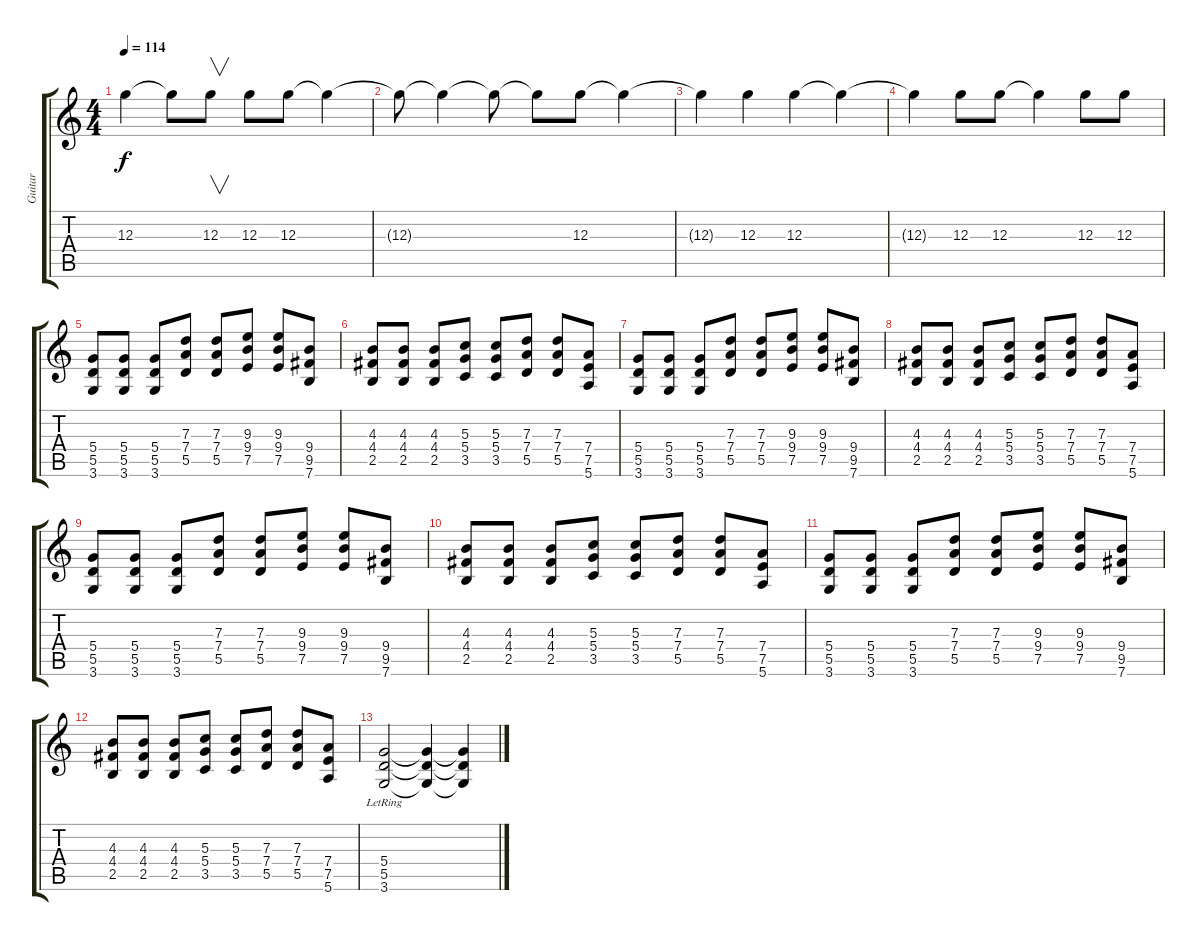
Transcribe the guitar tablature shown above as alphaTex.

\track ("Guitar" "Guitar") {instrument distortionguitar}
\staff {score tabs}
\tuning (E4 B3 G3 D3 A2 E2) {hide}
\ts (4 4)
\tempo 114
\clef g2
\ks c
12.3{t}.4{dy f volume 16} 12.3{t}.8 12.3.8{v} 12.3.8 12.3.8 12.3{t}.4 |
12.3{t}.8 12.3{t}.4 12.3{t}.8{volume 14} 12.3{t}.8 12.3.8 12.3{t}.4 |
12.3{t}.4 12.3.4 12.3.4 12.3{t}.4 |
12.3{t}.4 12.3.8 12.3.8 12.3{t}.4 12.3.8 12.3.8 |
(5.4 5.5 3.6).8 (5.4 5.5 3.6).8 (5.4 5.5 3.6).8 (7.3 7.4 5.5).8 (7.3 7.4 5.5).8 (9.3 9.4 7.5).8 (9.3 9.4 7.5).8 (9.4 9.5 7.6).8 |
(4.3 4.4 2.5).8 (4.3 4.4 2.5).8 (4.3 4.4 2.5).8 (5.3 5.4 3.5).8 (5.3 5.4 3.5).8 (7.3 7.4 5.5).8 (7.3 7.4 5.5).8 (7.4 7.5 5.6).8 |
(5.4 5.5 3.6).8 (5.4 5.5 3.6).8 (5.4 5.5 3.6).8 (7.3 7.4 5.5).8 (7.3 7.4 5.5).8 (9.3 9.4 7.5).8 (9.3 9.4 7.5).8 (9.4 9.5 7.6).8 |
(4.3 4.4 2.5).8 (4.3 4.4 2.5).8 (4.3 4.4 2.5).8 (5.3 5.4 3.5).8 (5.3 5.4 3.5).8 (7.3 7.4 5.5).8 (7.3 7.4 5.5).8 (7.4 7.5 5.6).8 |
(5.4 5.5 3.6).8 (5.4 5.5 3.6).8 (5.4 5.5 3.6).8 (7.3 7.4 5.5).8 (7.3 7.4 5.5).8 (9.3 9.4 7.5).8 (9.3 9.4 7.5).8 (9.4 9.5 7.6).8 |
(4.3 4.4 2.5).8 (4.3 4.4 2.5).8 (4.3 4.4 2.5).8 (5.3 5.4 3.5).8 (5.3 5.4 3.5).8 (7.3 7.4 5.5).8 (7.3 7.4 5.5).8 (7.4 7.5 5.6).8 |
(5.4 5.5 3.6).8 (5.4 5.5 3.6).8 (5.4 5.5 3.6).8 (7.3 7.4 5.5).8 (7.3 7.4 5.5).8 (9.3 9.4 7.5).8 (9.3 9.4 7.5).8 (9.4 9.5 7.6).8 |
(4.3 4.4 2.5).8 (4.3 4.4 2.5).8 (4.3 4.4 2.5).8 (5.3 5.4 3.5).8 (5.3 5.4 3.5).8 (7.3 7.4 5.5).8 (7.3 7.4 5.5).8 (7.4 7.5 5.6).8 |
(5.4 5.5 3.6{lr}).2 (5.4{t} 5.5{t} 3.6{t}).4 (5.4{t} 5.5{t} 3.6{t}).4
